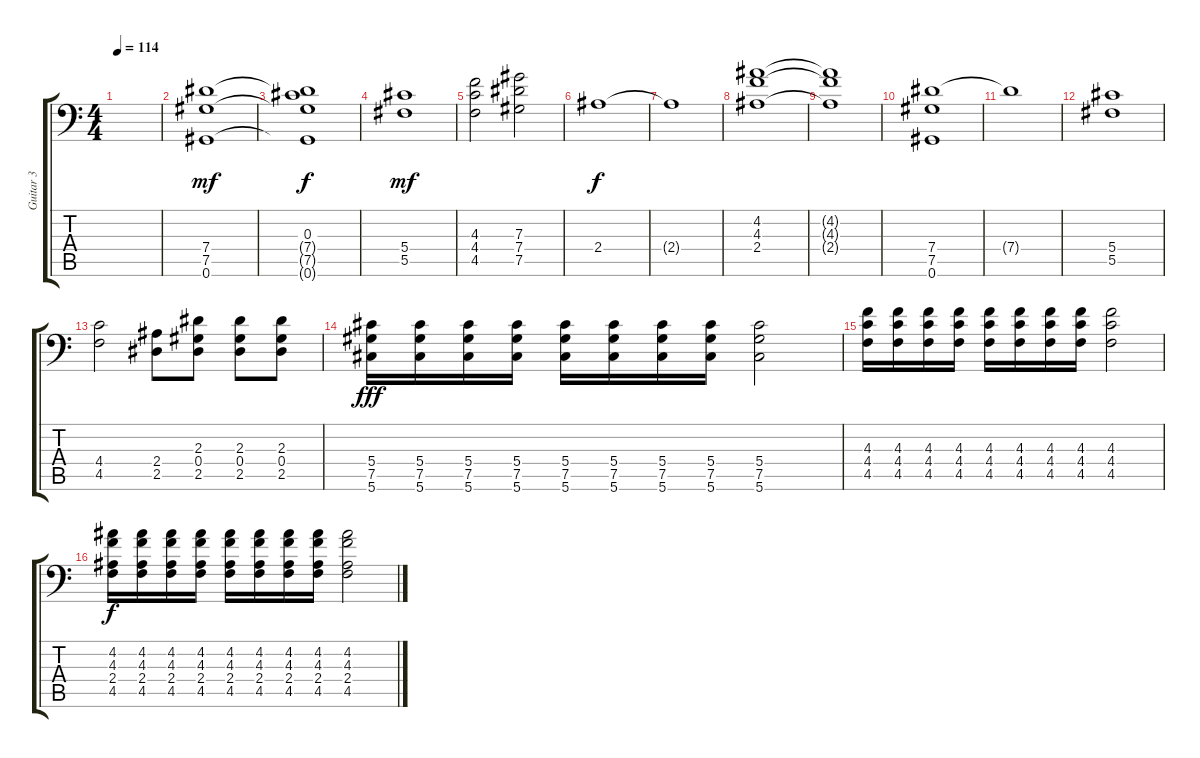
\track ("Guitar 3" "Guitar 3") {instrument distortionguitar}
\staff {score tabs}
\tuning (Bb3 Gb3 Db3 Ab2 Db2 Ab1) {hide}
\ts (4 4)
\tempo 114
\clef f4
\ks c
|
(7.4 7.5 0.6).1{dy mf} |
(0.3 7.4{t} 7.5{t} 0.6{t}).1{dy f} |
(5.4 5.5).1{dy mf} |
(4.3 4.4 4.5).2 (7.3 7.4 7.5).2 |
2.4.1{dy f} |
2.4{t}.1 |
(4.2 4.3 2.4).1 |
(4.2{t} 4.3{t} 2.4{t}).1 |
(7.4 7.5 0.6).1 |
7.4{t}.1 |
(5.4 5.5).1 |
(4.4 4.5).2 (2.4 2.5).8 (2.3 0.4 2.5).8 (2.3 0.4 2.5).8 (2.3 0.4 2.5).8 |
(5.4 7.5 5.6).16{dy fff} (5.4 7.5 5.6).16 (5.4 7.5 5.6).16 (5.4 7.5 5.6).16 (5.4 7.5 5.6).16 (5.4 7.5 5.6).16 (5.4 7.5 5.6).16 (5.4 7.5 5.6).16 (5.4 7.5 5.6).2 |
(4.3 4.4 4.5).16 (4.3 4.4 4.5).16 (4.3 4.4 4.5).16 (4.3 4.4 4.5).16 (4.3 4.4 4.5).16 (4.3 4.4 4.5).16 (4.3 4.4 4.5).16 (4.3 4.4 4.5).16 (4.3 4.4 4.5).2 |
(4.2 4.3 2.4 4.5).16{dy f} (4.2 4.3 2.4 4.5).16 (4.2 4.3 2.4 4.5).16 (4.2 4.3 2.4 4.5).16 (4.2 4.3 2.4 4.5).16 (4.2 4.3 2.4 4.5).16 (4.2 4.3 2.4 4.5).16 (4.2 4.3 2.4 4.5).16 (4.2 4.3 2.4 4.5).2
